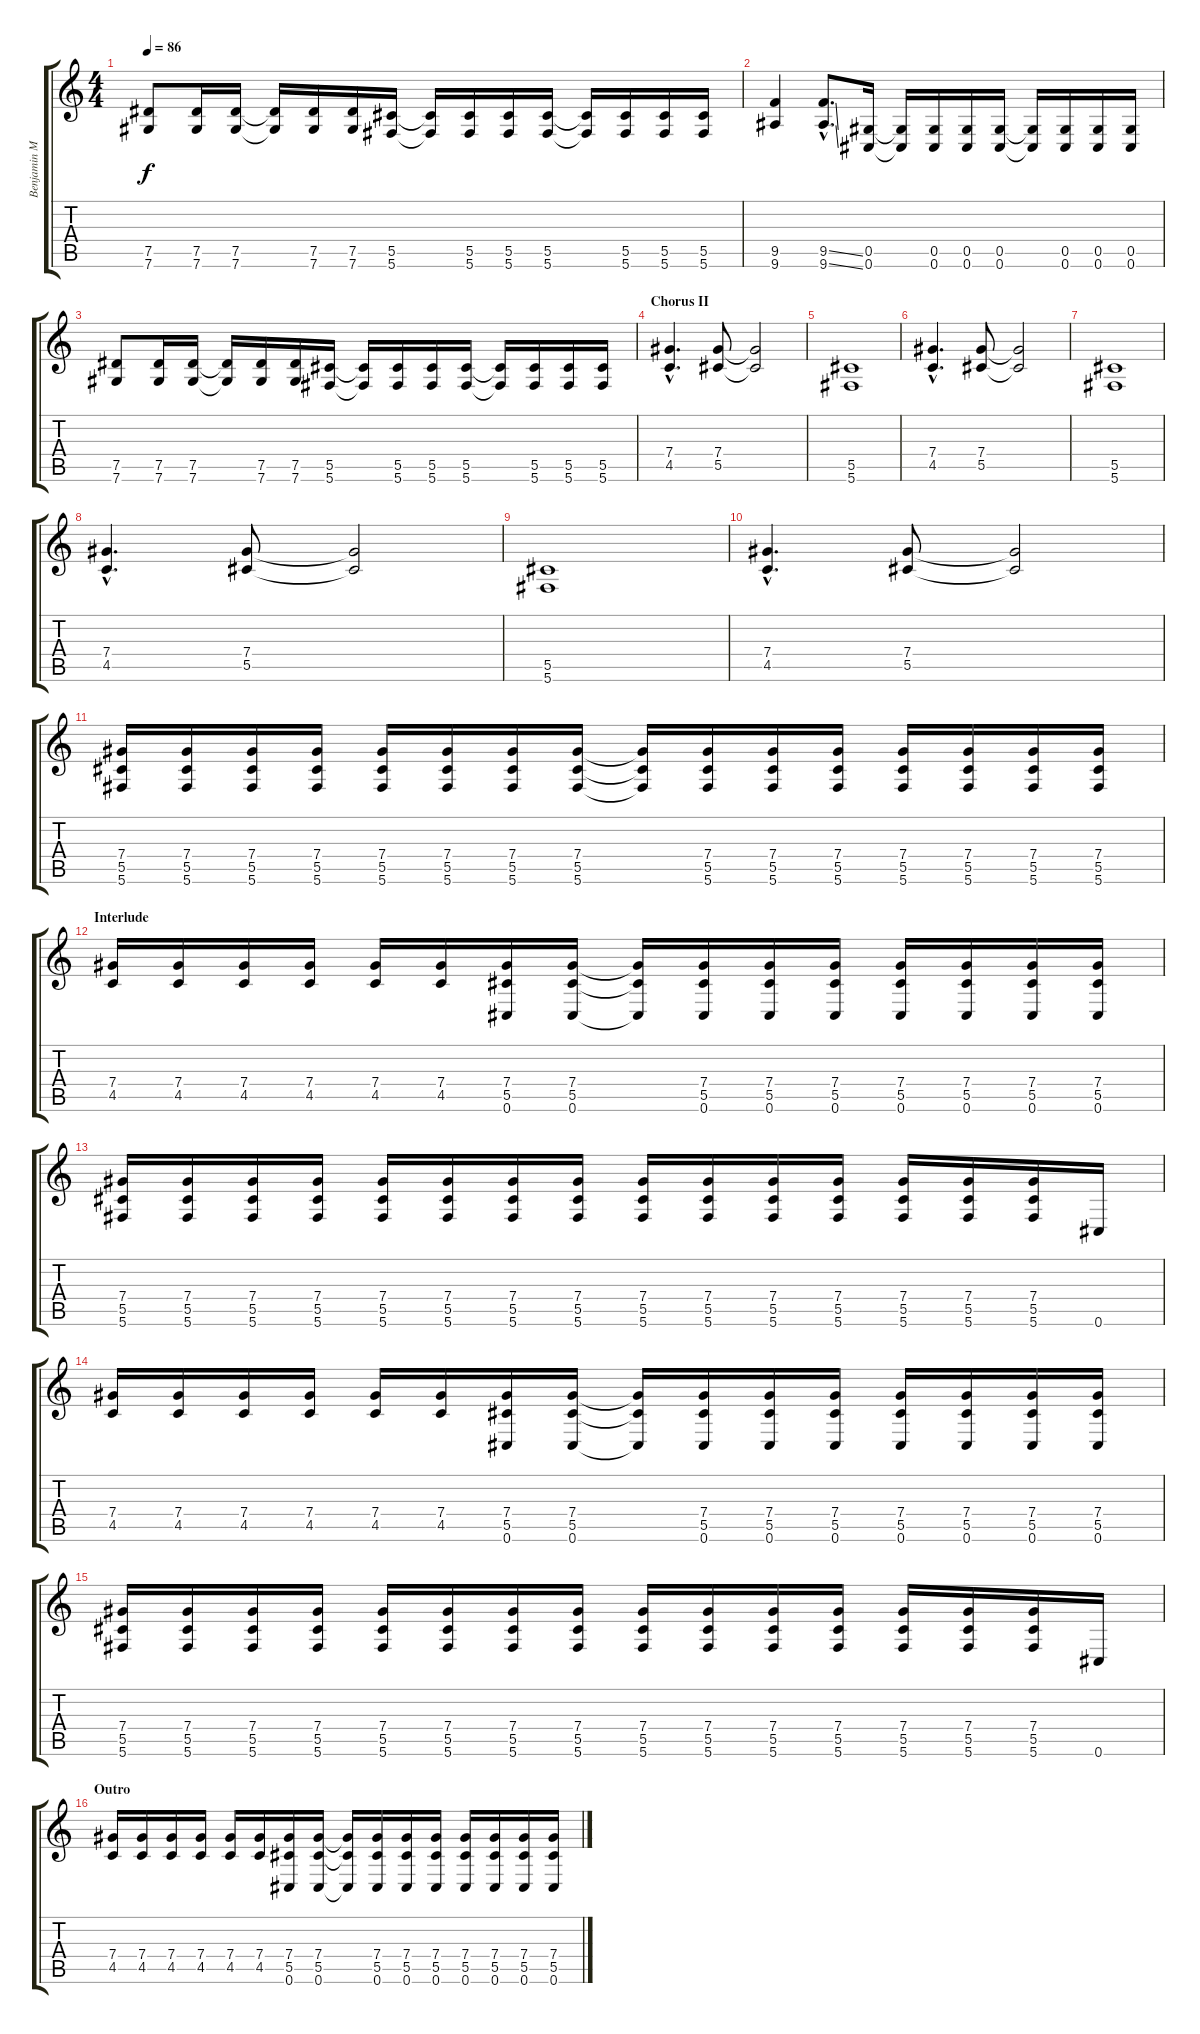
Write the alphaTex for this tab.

\track ("Benjamin Madden - Rythm Guitar" "Benjamin M") {instrument electricguitarclean}
\staff {score tabs}
\tuning (Eb4 Bb3 Gb3 Db3 Ab2 Db2) {hide}
\ts (4 4)
\tempo 86
\clef g2
\ks c
(7.5 7.6).8{dy f} (7.5 7.6).16 (7.5 7.6).16 (7.5{t} 7.6{t}).16 (7.5 7.6).16 (7.5 7.6).16 (5.5 5.6).16 (5.5{t} 5.6{t}).16 (5.5 5.6).16 (5.5 5.6).16 (5.5 5.6).16 (5.5{t} 5.6{t}).16 (5.5 5.6).16 (5.5 5.6).16 (5.5 5.6).16 |
(9.5 9.6).4 (9.5{ss hac} 9.6{ss hac}).8{d} (0.5 0.6).16 (0.5{t} 0.6{t}).16 (0.5 0.6).16 (0.5 0.6).16 (0.5 0.6).16 (0.5{t} 0.6{t}).16 (0.5 0.6).16 (0.5 0.6).16 (0.5 0.6).16 |
(7.5 7.6).8 (7.5 7.6).16 (7.5 7.6).16 (7.5{t} 7.6{t}).16 (7.5 7.6).16 (7.5 7.6).16 (5.5 5.6).16 (5.5{t} 5.6{t}).16 (5.5 5.6).16 (5.5 5.6).16 (5.5 5.6).16 (5.5{t} 5.6{t}).16 (5.5 5.6).16 (5.5 5.6).16 (5.5 5.6).16 |
\section ("" "Chorus II")
(7.4{hac} 4.5{hac}).4{d instrument electricguitarclean} (7.4 5.5).8 (7.4{t} 5.5{t}).2 |
(5.5 5.6).1 |
(7.4{hac} 4.5{hac}).4{d} (7.4 5.5).8 (7.4{t} 5.5{t}).2 |
(5.5 5.6).1 |
(7.4{hac} 4.5{hac}).4{d} (7.4 5.5).8 (7.4{t} 5.5{t}).2 |
(5.5 5.6).1 |
(7.4{hac} 4.5{hac}).4{d} (7.4 5.5).8 (7.4{t} 5.5{t}).2 |
(7.4 5.5 5.6).16{instrument distortionguitar} (7.4 5.5 5.6).16 (7.4 5.5 5.6).16 (7.4 5.5 5.6).16 (7.4 5.5 5.6).16 (7.4 5.5 5.6).16 (7.4 5.5 5.6).16 (7.4 5.5 5.6).16 (7.4{t} 5.5{t} 5.6{t}).16 (7.4 5.5 5.6).16 (7.4 5.5 5.6).16 (7.4 5.5 5.6).16 (7.4 5.5 5.6).16 (7.4 5.5 5.6).16 (7.4 5.5 5.6).16 (7.4 5.5 5.6).16 |
\section ("" "Interlude")
(7.4 4.5).16 (7.4 4.5).16 (7.4 4.5).16 (7.4 4.5).16 (7.4 4.5).16 (7.4 4.5).16 (7.4 5.5 0.6).16 (7.4 5.5 0.6).16 (7.4{t} 5.5{t} 0.6{t}).16 (7.4 5.5 0.6).16 (7.4 5.5 0.6).16 (7.4 5.5 0.6).16 (7.4 5.5 0.6).16 (7.4 5.5 0.6).16 (7.4 5.5 0.6).16 (7.4 5.5 0.6).16 |
(7.4 5.5 5.6).16 (7.4 5.5 5.6).16 (7.4 5.5 5.6).16 (7.4 5.5 5.6).16 (7.4 5.5 5.6).16 (7.4 5.5 5.6).16 (7.4 5.5 5.6).16 (7.4 5.5 5.6).16 (7.4 5.5 5.6).16 (7.4 5.5 5.6).16 (7.4 5.5 5.6).16 (7.4 5.5 5.6).16 (7.4 5.5 5.6).16 (7.4 5.5 5.6).16 (7.4 5.5 5.6).16 0.6.16 |
(7.4 4.5).16 (7.4 4.5).16 (7.4 4.5).16 (7.4 4.5).16 (7.4 4.5).16 (7.4 4.5).16 (7.4 5.5 0.6).16 (7.4 5.5 0.6).16 (7.4{t} 5.5{t} 0.6{t}).16 (7.4 5.5 0.6).16 (7.4 5.5 0.6).16 (7.4 5.5 0.6).16 (7.4 5.5 0.6).16 (7.4 5.5 0.6).16 (7.4 5.5 0.6).16 (7.4 5.5 0.6).16 |
(7.4 5.5 5.6).16 (7.4 5.5 5.6).16 (7.4 5.5 5.6).16 (7.4 5.5 5.6).16 (7.4 5.5 5.6).16 (7.4 5.5 5.6).16 (7.4 5.5 5.6).16 (7.4 5.5 5.6).16 (7.4 5.5 5.6).16 (7.4 5.5 5.6).16 (7.4 5.5 5.6).16 (7.4 5.5 5.6).16 (7.4 5.5 5.6).16 (7.4 5.5 5.6).16 (7.4 5.5 5.6).16 0.6.16 |
\section ("" "Outro")
(7.4 4.5).16 (7.4 4.5).16 (7.4 4.5).16 (7.4 4.5).16 (7.4 4.5).16 (7.4 4.5).16 (7.4 5.5 0.6).16 (7.4 5.5 0.6).16 (7.4{t} 5.5{t} 0.6{t}).16 (7.4 5.5 0.6).16 (7.4 5.5 0.6).16 (7.4 5.5 0.6).16 (7.4 5.5 0.6).16 (7.4 5.5 0.6).16 (7.4 5.5 0.6).16 (7.4 5.5 0.6).16
